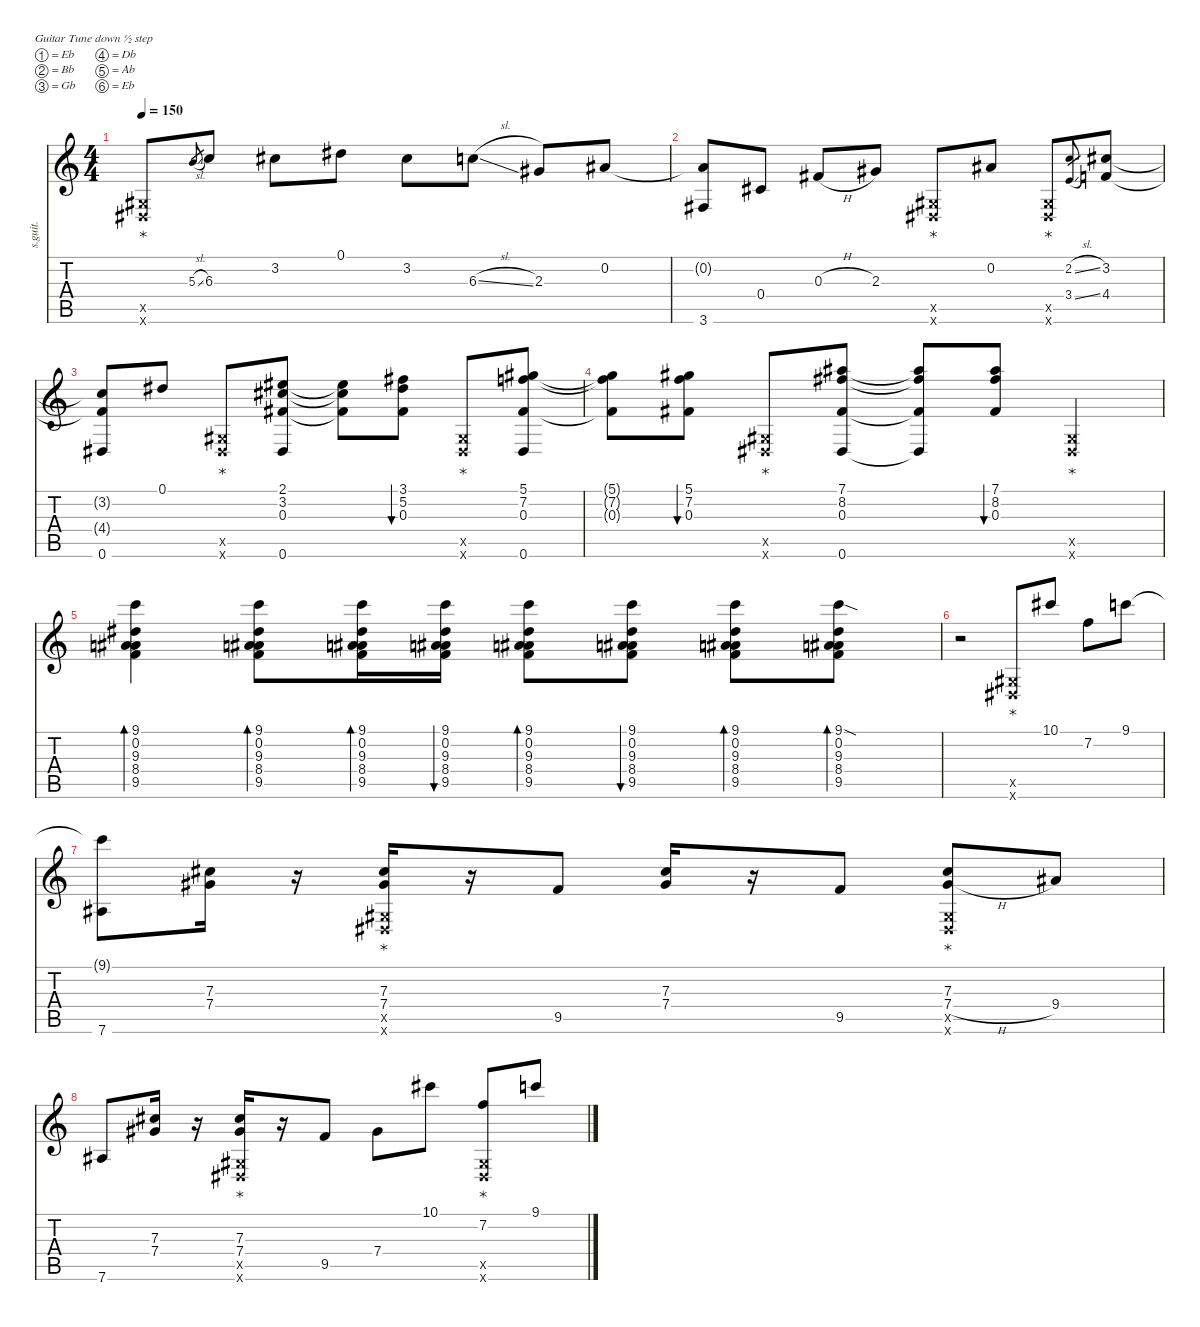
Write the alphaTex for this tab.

\defaultSystemsLayout 4
\hideDynamics
\bracketExtendMode nobrackets
\track ("Steel Guitar" "s.guit.") {multiBarRest instrument acousticguitarsteel}
\staff {score tabs}
\tuning (Eb4 Bb3 Gb3 Db3 Ab2 Eb2)
\ts (4 4)
\tempo 150
\clef g2
\ks c
(0.5{x acc #} 0.6{x acc #}).8{dy mf glpt beam Up} 5.3{sl}.8{gr beam Up} 6.3.8{beam Up} 3.2{acc #}.8{beam Down} 0.1{acc #}.8{beam Down} 3.2{acc #}.8{beam Down} 6.3{sl}.8{beam Down} 2.3{acc #}.8{beam Up} 0.2{acc #}.8{beam Up} |
(0.2{t acc #} 3.6{acc #}).8{beam Up} 0.4{acc #}.8{beam Up} 0.3{h acc #}.8{beam Up} 2.3{acc #}.8{beam Up} (0.5{x acc #} 0.6{x acc #}).8{glpt beam Up} 0.2{acc #}.8{beam Up} (0.5{x acc #} 0.6{x acc #}).8{glpt beam Up} (2.2{sl} 3.4{sl}).8{gr beam Up} (3.2{acc #} 4.4).8{beam Up} |
(3.2{t acc #} 4.4{t} 0.6{acc #}).8{beam Up} 0.1{acc #}.8{beam Up} (0.5{x acc #} 0.6{x acc #}).8{glpt beam Up} (2.1{acc #} 3.2{acc #} 0.3{acc #} 0.6{acc #}).8{beam Up} (2.1{t acc #} 3.2{t acc #} 0.3{t acc #}).8{beam Down} (3.1{acc #} 5.2{acc #} 0.3{acc #}).8{bu 240 beam Down} (0.5{x acc #} 0.6{x acc #}).8{glpt beam Up} (5.1{acc #} 7.2 0.3{acc #} 0.6{acc #}).8{beam Up} |
(5.1{t acc #} 7.2{t} 0.3{t acc #}).8{beam Down} (5.1{acc #} 7.2 0.3{acc #}).8{bu 240 beam Down} (0.5{x acc #} 0.6{x acc #}).8{glpt beam Up} (7.1{acc #} 8.2{acc #} 0.3{acc #} 0.6{acc #}).8{beam Up} (7.1{t acc #} 8.2{t acc #} 0.3{t acc #} 0.6{t acc #}).8{beam Up} (7.1{acc #} 8.2{acc #} 0.3{acc #}).8{bu 240 beam Up} (0.5{x acc #} 0.6{x acc #}).4{glpt beam Up} |
(9.1 0.2{acc #} 8.4 9.3{acc #} 9.5).4{bd 239 beam Down} (9.1 0.2{acc #} 8.4 9.3{acc #} 9.5).8{bd 237 beam Down} (9.1 0.2{acc #} 8.4 9.3{acc #} 9.5).16{bd 120 beam Down} (9.1 0.2{acc #} 8.4 9.3{acc #} 9.5).16{bu 120 beam Down} (9.1 0.2{acc #} 8.4 9.3{acc #} 9.5).8{bd 119 beam Down} (9.1 0.2{acc #} 8.4 9.3{acc #} 9.5).8{bu 118 beam Down} (9.1 0.2{acc #} 8.4 9.3{acc #} 9.5).8{bd 117 beam Down} (9.1{sod} 0.2{acc #} 8.4 9.3{acc #} 9.5).8{bd 116 beam Down} |
r.2{beam Down} (0.5{x acc #} 0.6{x acc #}).8{glpt beam Up} 10.1{acc #}.8{beam Up} 7.2.8{beam Down} 9.1.8{beam Down} |
(9.1{t} 7.6{acc #}).8{beam Down} (7.4{acc #} 7.3{acc #}).16{beam Down} r.16{beam Down} (7.4{acc #} 7.3{acc #} 0.5{x acc #} 0.6{x acc #}).16{glpt beam Up} r.16{beam Up} 9.5.8{beam Up} (7.4{acc #} 7.3{acc #}).16{beam Up} r.16{beam Up} 9.5.8{beam Up} (7.4{h acc #} 7.3{acc #} 0.5{x acc #} 0.6{x acc #}).8{glpt beam Up} 9.4{acc #}.8{beam Up} |
7.6{acc #}.8{beam Up} (7.4{acc #} 7.3{acc #}).16{beam Up} r.16{beam Down} (7.4{acc #} 7.3{acc #} 0.5{x acc #} 0.6{x acc #}).16{glpt beam Up} r.16{beam Up} 9.5.8{beam Up} 7.4{acc #}.8{beam Down} 10.1{acc #}.8{beam Down} (7.2 0.5{x acc #} 0.6{x acc #}).8{glpt beam Up} 9.1.8{beam Up}
